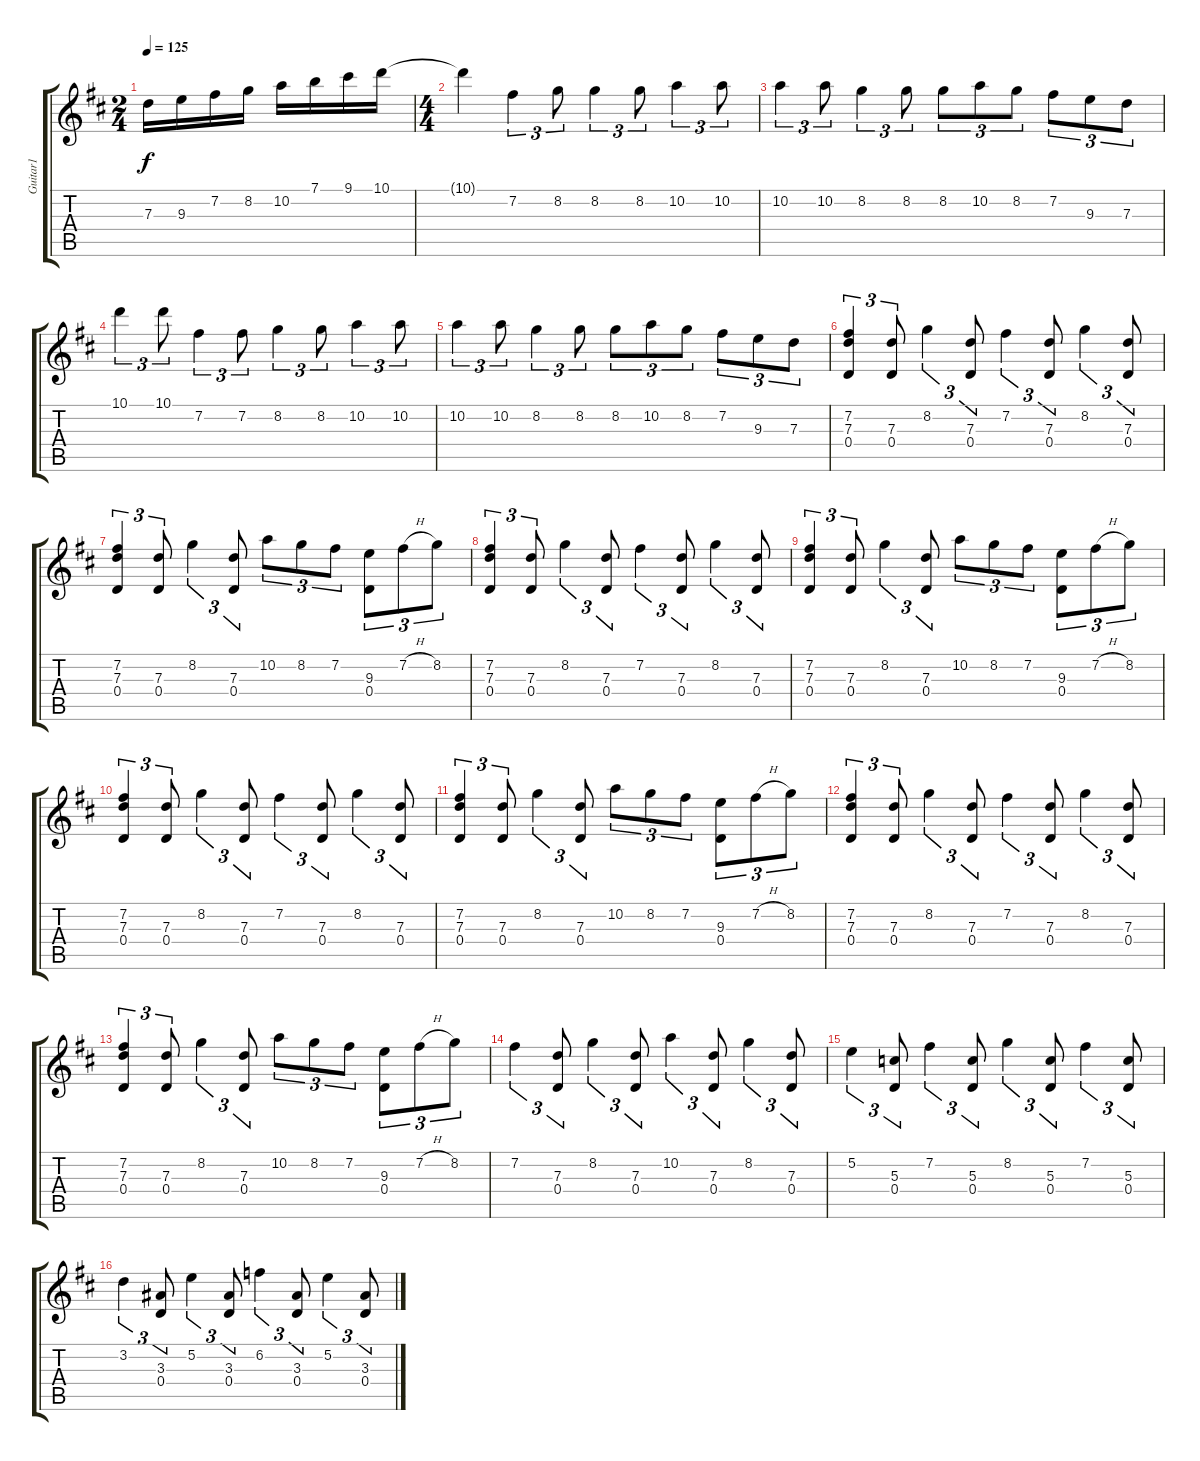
\track ("Guitar1" "Guitar1") {instrument acousticguitarsteel}
\staff {score tabs}
\tuning (E4 B3 G3 D3 A2 E2) {hide}
\ts (2 4)
\tempo 125
\clef g2
\ks d
7.3.16{dy f} 9.3.16 7.2.16 8.2.16 10.2.16 7.1.16 9.1.16 10.1.16 |
\ts (4 4)
10.1{t}.4 7.2.4{tu (3 2)} 8.2.8{tu (3 2)} 8.2.4{tu (3 2)} 8.2.8{tu (3 2)} 10.2.4{tu (3 2)} 10.2.8{tu (3 2)} |
10.2.4{tu (3 2)} 10.2.8{tu (3 2)} 8.2.4{tu (3 2)} 8.2.8{tu (3 2)} 8.2.8{tu (3 2)} 10.2.8{tu (3 2)} 8.2.8{tu (3 2)} 7.2.8{tu (3 2)} 9.3.8{tu (3 2)} 7.3.8{tu (3 2)} |
10.1.4{tu (3 2)} 10.1.8{tu (3 2)} 7.2.4{tu (3 2)} 7.2.8{tu (3 2)} 8.2.4{tu (3 2)} 8.2.8{tu (3 2)} 10.2.4{tu (3 2)} 10.2.8{tu (3 2)} |
10.2.4{tu (3 2)} 10.2.8{tu (3 2)} 8.2.4{tu (3 2)} 8.2.8{tu (3 2)} 8.2.8{tu (3 2)} 10.2.8{tu (3 2)} 8.2.8{tu (3 2)} 7.2.8{tu (3 2)} 9.3.8{tu (3 2)} 7.3.8{tu (3 2)} |
(7.2 7.3 0.4).4{tu (3 2)} (7.3 0.4).8{tu (3 2)} 8.2.4{tu (3 2)} (7.3 0.4).8{tu (3 2)} 7.2.4{tu (3 2)} (7.3 0.4).8{tu (3 2)} 8.2.4{tu (3 2)} (7.3 0.4).8{tu (3 2)} |
(7.2 7.3 0.4).4{tu (3 2)} (7.3 0.4).8{tu (3 2)} 8.2.4{tu (3 2)} (7.3 0.4).8{tu (3 2)} 10.2.8{tu (3 2)} 8.2.8{tu (3 2)} 7.2.8{tu (3 2)} (9.3 0.4).8{tu (3 2)} 7.2{h}.8{tu (3 2)} 8.2.8{tu (3 2)} |
(7.2 7.3 0.4).4{tu (3 2)} (7.3 0.4).8{tu (3 2)} 8.2.4{tu (3 2)} (7.3 0.4).8{tu (3 2)} 7.2.4{tu (3 2)} (7.3 0.4).8{tu (3 2)} 8.2.4{tu (3 2)} (7.3 0.4).8{tu (3 2)} |
(7.2 7.3 0.4).4{tu (3 2)} (7.3 0.4).8{tu (3 2)} 8.2.4{tu (3 2)} (7.3 0.4).8{tu (3 2)} 10.2.8{tu (3 2)} 8.2.8{tu (3 2)} 7.2.8{tu (3 2)} (9.3 0.4).8{tu (3 2)} 7.2{h}.8{tu (3 2)} 8.2.8{tu (3 2)} |
(7.2 7.3 0.4).4{tu (3 2)} (7.3 0.4).8{tu (3 2)} 8.2.4{tu (3 2)} (7.3 0.4).8{tu (3 2)} 7.2.4{tu (3 2)} (7.3 0.4).8{tu (3 2)} 8.2.4{tu (3 2)} (7.3 0.4).8{tu (3 2)} |
(7.2 7.3 0.4).4{tu (3 2)} (7.3 0.4).8{tu (3 2)} 8.2.4{tu (3 2)} (7.3 0.4).8{tu (3 2)} 10.2.8{tu (3 2)} 8.2.8{tu (3 2)} 7.2.8{tu (3 2)} (9.3 0.4).8{tu (3 2)} 7.2{h}.8{tu (3 2)} 8.2.8{tu (3 2)} |
(7.2 7.3 0.4).4{tu (3 2)} (7.3 0.4).8{tu (3 2)} 8.2.4{tu (3 2)} (7.3 0.4).8{tu (3 2)} 7.2.4{tu (3 2)} (7.3 0.4).8{tu (3 2)} 8.2.4{tu (3 2)} (7.3 0.4).8{tu (3 2)} |
(7.2 7.3 0.4).4{tu (3 2)} (7.3 0.4).8{tu (3 2)} 8.2.4{tu (3 2)} (7.3 0.4).8{tu (3 2)} 10.2.8{tu (3 2)} 8.2.8{tu (3 2)} 7.2.8{tu (3 2)} (9.3 0.4).8{tu (3 2)} 7.2{h}.8{tu (3 2)} 8.2.8{tu (3 2)} |
7.2.4{tu (3 2)} (7.3 0.4).8{tu (3 2)} 8.2.4{tu (3 2)} (7.3 0.4).8{tu (3 2)} 10.2.4{tu (3 2)} (7.3 0.4).8{tu (3 2)} 8.2.4{tu (3 2)} (7.3 0.4).8{tu (3 2)} |
5.2.4{tu (3 2)} (5.3 0.4).8{tu (3 2)} 7.2.4{tu (3 2)} (5.3 0.4).8{tu (3 2)} 8.2.4{tu (3 2)} (5.3 0.4).8{tu (3 2)} 7.2.4{tu (3 2)} (5.3 0.4).8{tu (3 2)} |
3.2.4{tu (3 2)} (3.3 0.4).8{tu (3 2)} 5.2.4{tu (3 2)} (3.3 0.4).8{tu (3 2)} 6.2.4{tu (3 2)} (3.3 0.4).8{tu (3 2)} 5.2.4{tu (3 2)} (3.3 0.4).8{tu (3 2)}
